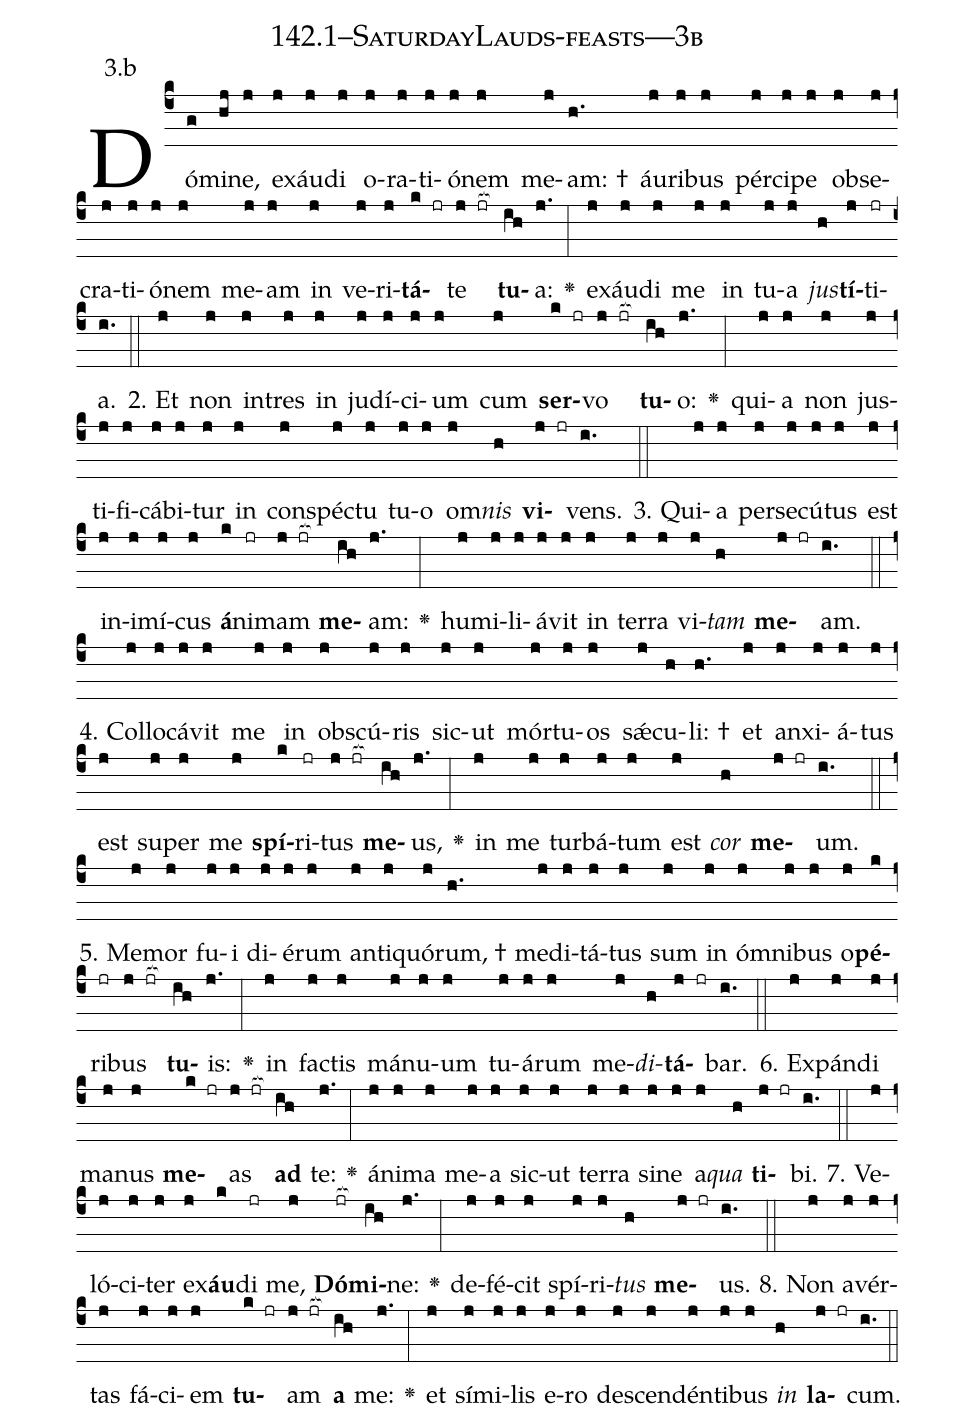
name: 142.1--SaturdayLauds-feasts---3b;
annotation: 3.b;
%%
(c4)Dó(g)mi(hj)ne,(j) ex(j)áu(j)di(j) o(j)ra(j)ti(j)ó(j)nem(j) me(j)am: †(h.) áu(j)ri(j)bus(j) pér(j)ci(j)pe(j) ob(j)se(j)cra(j)ti(j)ó(j)nem(j) me(j)am(j) in(j) ve(j)ri(j)<b>tá</b>(k jr)te(j jr[ocb:1{]) <b>tu</b>(ih[ocb:0}])a:(j.) <v>\greheightstar</v>(:) ex(j)áu(j)di(j) me(j) in(j) tu(j)a(j) <i>jus</i>(h)<b>tí</b>(j)ti(jr)a.(i.) (::)
2. Et(j) non(j) in(j)tres(j) in(j) ju(j)dí(j)ci(j)um(j) cum(j) <b>ser</b>(k jr)vo(j jr[ocb:1{]) <b>tu</b>(ih[ocb:0}])o:(j.) <v>\greheightstar</v>(:) qui(j)a(j) non(j) jus(j)ti(j)fi(j)cá(j)bi(j)tur(j) in(j) con(j)spéc(j)tu(j) tu(j)o(j) om(j)<i>nis</i>(h) <b>vi</b>(j jr)vens.(i.) (::)
3. Qui(j)a(j) per(j)se(j)cú(j)tus(j) est(j) in(j)i(j)mí(j)cus(j) <b>á</b>(k)ni(jr)mam(j jr[ocb:1{]) <b>me</b>(ih[ocb:0}])am:(j.) <v>\greheightstar</v>(:) hu(j)mi(j)li(j)á(j)vit(j) in(j) ter(j)ra(j) vi(j)<i>tam</i>(h) <b>me</b>(j jr)am.(i.) (::)
4. Col(j)lo(j)cá(j)vit(j) me(j) in(j) obs(j)cú(j)ris(j) sic(j)ut(j) mór(j)tu(j)os(j) sǽ(j)cu(h)li: †(h.) et(j) an(j)xi(j)á(j)tus(j) est(j) su(j)per(j) me(j) <b>spí</b>(k)ri(jr)tus(j jr[ocb:1{]) <b>me</b>(ih[ocb:0}])us,(j.) <v>\greheightstar</v>(:) in(j) me(j) tur(j)bá(j)tum(j) est(j) <i>cor</i>(h) <b>me</b>(j jr)um.(i.) (::)
5. Me(j)mor(j) fu(j)i(j) di(j)é(j)rum(j) an(j)ti(j)quó(j)rum, †(h.) me(j)di(j)tá(j)tus(j) sum(j) in(j) óm(j)ni(j)bus(j) o(j)<b>pé</b>(k)ri(jr)bus(j jr[ocb:1{]) <b>tu</b>(ih[ocb:0}])is:(j.) <v>\greheightstar</v>(:) in(j) fac(j)tis(j) má(j)nu(j)um(j) tu(j)á(j)rum(j) me(j)<i>di</i>(h)<b>tá</b>(j jr)bar.(i.) (::)
6. Ex(j)pán(j)di(j) ma(j)nus(j) <b>me</b>(k jr)as(j jr[ocb:1{]) <b>ad</b>(ih[ocb:0}]) te:(j.) <v>\greheightstar</v>(:) á(j)ni(j)ma(j) me(j)a(j) sic(j)ut(j) ter(j)ra(j) si(j)ne(j) a(j)<i>qua</i>(h) <b>ti</b>(j jr)bi.(i.) (::)
7. Ve(j)ló(j)ci(j)ter(j) ex(j)<b>áu</b>(k)di(jr) me,(j) <b>Dó</b>(jr[ocb:1{])<b>mi</b>(ih[ocb:0}])ne:(j.) <v>\greheightstar</v>(:) de(j)fé(j)cit(j) spí(j)ri(j)<i>tus</i>(h) <b>me</b>(j jr)us.(i.) (::)
8. Non(j) a(j)vér(j)tas(j) fá(j)ci(j)em(j) <b>tu</b>(k jr)am(j jr[ocb:1{]) <b>a</b>(ih[ocb:0}]) me:(j.) <v>\greheightstar</v>(:) et(j) sí(j)mi(j)lis(j) e(j)ro(j) de(j)scen(j)dén(j)ti(j)bus(j) <i>in</i>(h) <b>la</b>(j jr)cum.(i.) (::)
